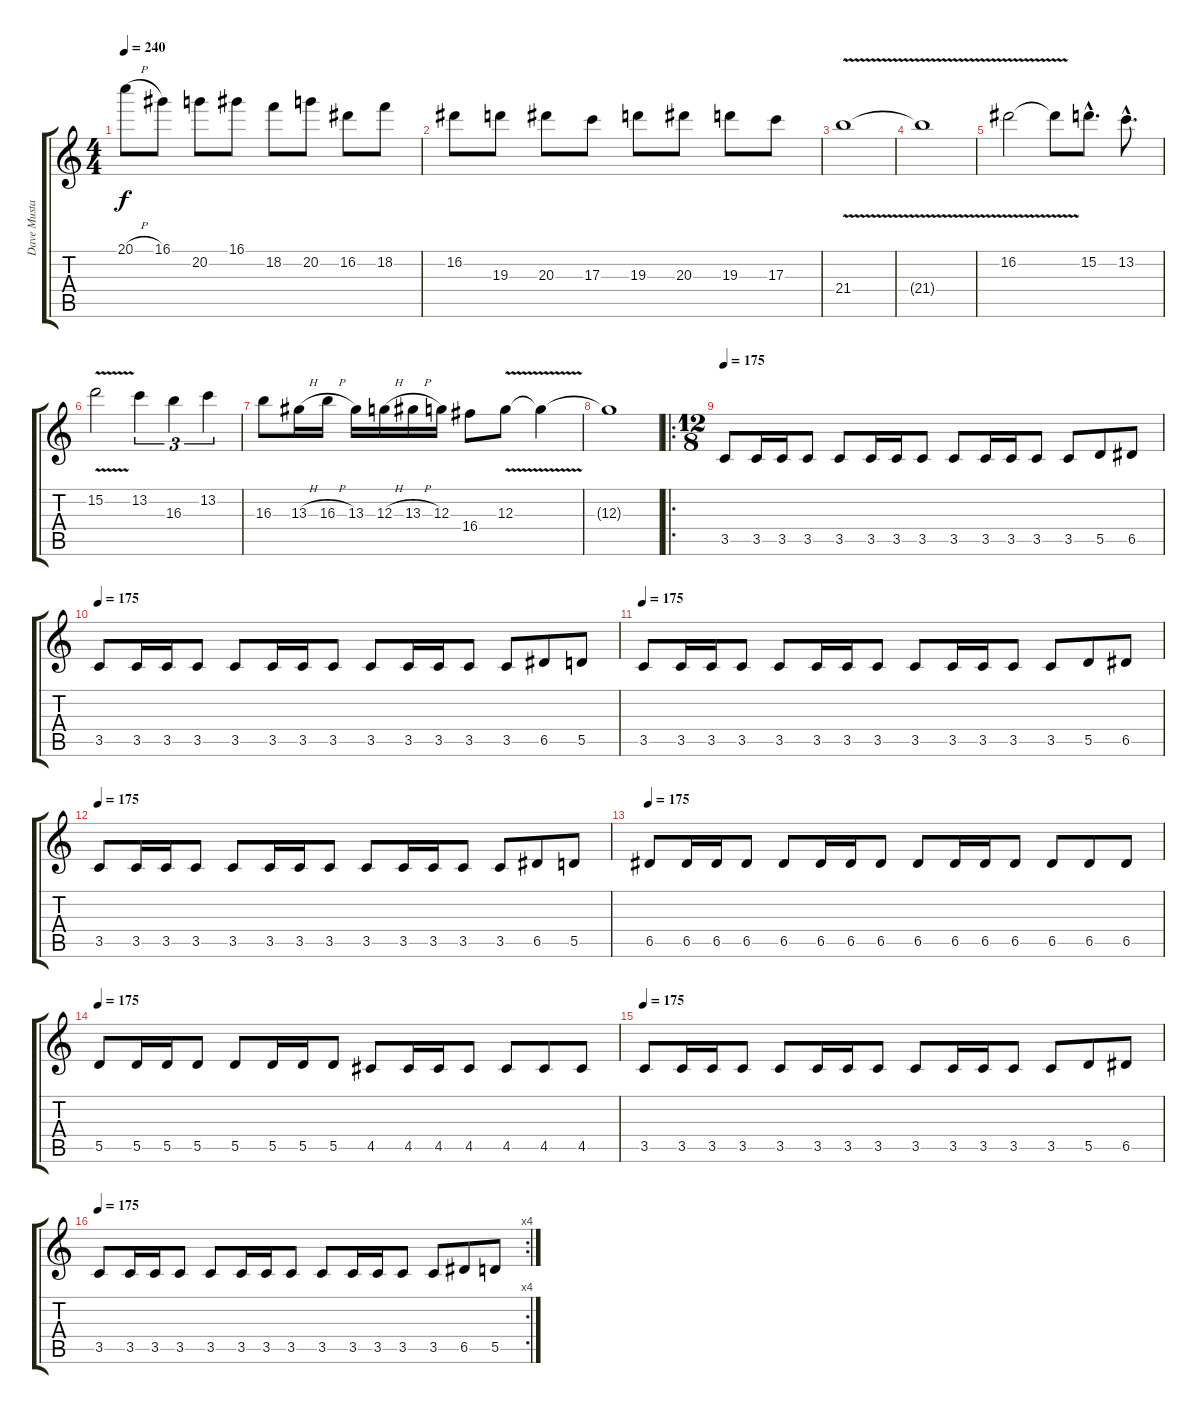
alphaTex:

\track ("Dave Mustaine" "Dave Musta") {instrument distortionguitar}
\staff {score tabs}
\tuning (E4 B3 G3 D3 A2 E2) {hide}
\ts (4 4)
\tempo 240
\clef g2
\ks c
20.1{h}.8{dy f} 16.1.8 20.2.8 16.1.8 18.2.8 20.2.8 16.2.8 18.2.8 |
16.2.8 19.3.8 20.3.8 17.3.8 19.3.8 20.3.8 19.3.8 17.3.8 |
21.4{v}.1 |
21.4{t}.1 |
16.2{v}.2 16.2{t}.8 15.2{hac}.8{d} 13.2{hac}.8{d} |
15.2{v}.2 13.2.4{tu (3 2)} 16.3.4{tu (3 2)} 13.2.4{tu (3 2)} |
16.3.8 13.3{h}.16 16.3{h}.16 13.3.16 12.3{h}.16 13.3{h}.16 12.3.16 16.4.8 12.3{v}.8 12.3{t}.4 |
12.3{t}.1 |
\ro
\ts (12 8)
\tempo 175
3.5.8 3.5.16 3.5.16 3.5.8 3.5.8 3.5.16 3.5.16 3.5.8 3.5.8 3.5.16 3.5.16 3.5.8 3.5.8 5.5.8 6.5.8 |
\tempo 175
3.5.8 3.5.16 3.5.16 3.5.8 3.5.8 3.5.16 3.5.16 3.5.8 3.5.8 3.5.16 3.5.16 3.5.8 3.5.8 6.5.8 5.5.8 |
\tempo 175
3.5.8 3.5.16 3.5.16 3.5.8 3.5.8 3.5.16 3.5.16 3.5.8 3.5.8 3.5.16 3.5.16 3.5.8 3.5.8 5.5.8 6.5.8 |
\tempo 175
3.5.8 3.5.16 3.5.16 3.5.8 3.5.8 3.5.16 3.5.16 3.5.8 3.5.8 3.5.16 3.5.16 3.5.8 3.5.8 6.5.8 5.5.8 |
\tempo 175
6.5.8 6.5.16 6.5.16 6.5.8 6.5.8 6.5.16 6.5.16 6.5.8 6.5.8 6.5.16 6.5.16 6.5.8 6.5.8 6.5.8 6.5.8 |
\tempo 175
5.5.8 5.5.16 5.5.16 5.5.8 5.5.8 5.5.16 5.5.16 5.5.8 4.5.8 4.5.16 4.5.16 4.5.8 4.5.8 4.5.8 4.5.8 |
\tempo 175
3.5.8 3.5.16 3.5.16 3.5.8 3.5.8 3.5.16 3.5.16 3.5.8 3.5.8 3.5.16 3.5.16 3.5.8 3.5.8 5.5.8 6.5.8 |
\rc 4
\tempo 175
3.5.8 3.5.16 3.5.16 3.5.8 3.5.8 3.5.16 3.5.16 3.5.8 3.5.8 3.5.16 3.5.16 3.5.8 3.5.8 6.5.8 5.5.8
